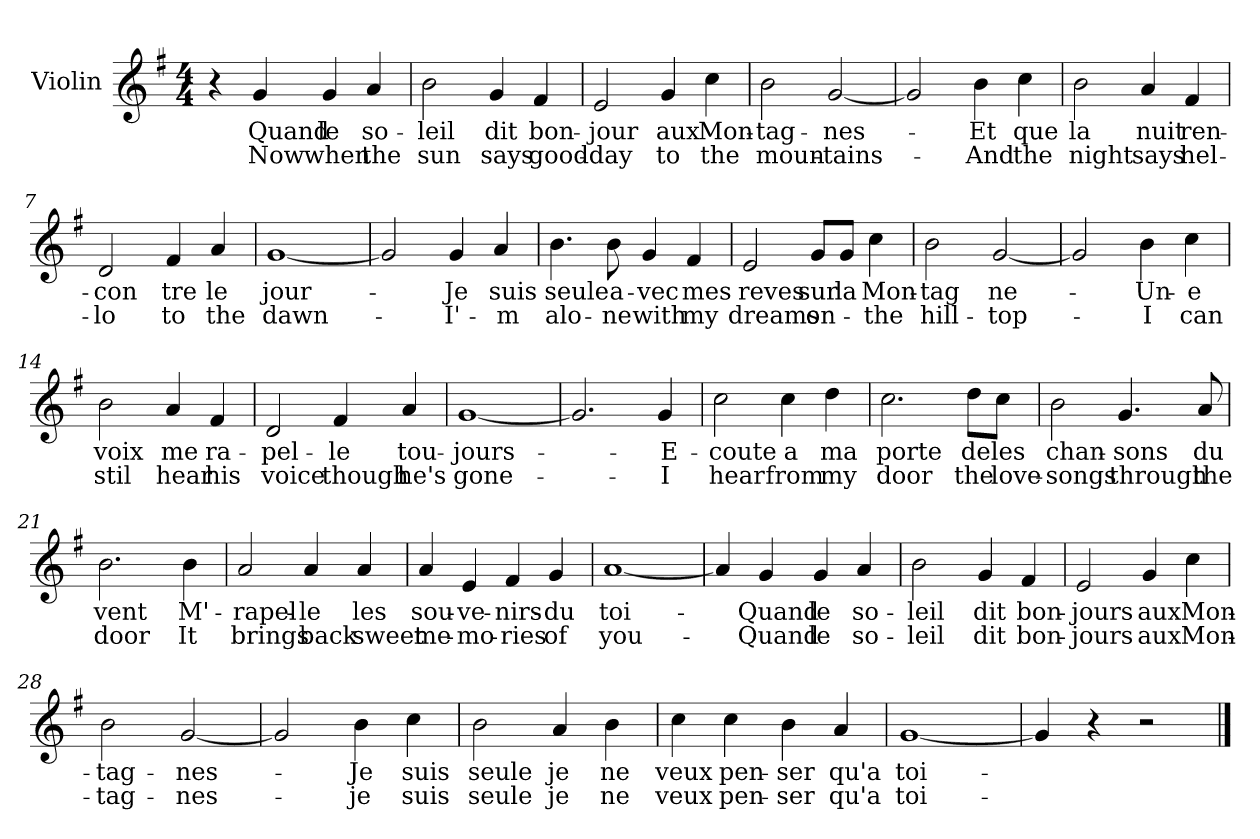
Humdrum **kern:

**kern	**text	**text
*part1	*part1	*part1
*staff1	*staff1	*staff1
*I"Violin	*	*
*I'Vln	*	*
*clefG2	*	*
*k[f#]	*	*
*G:	*	*
*M4/4	*	*
=1	=1	=1
4r	.	.
4g/	Quand	Now
4g/	le	when
4a/	so-	the
=2	=2	=2
2b\	-leil	sun
4g/	dit	says
4f#/	bon-	good-
=3	=3	=3
2e/	-jour	-day
4g/	aux	to
4cc\	Mon-	the
=4	=4	=4
2b\	-tag-	moun-
[2g/	-nes-	-tains-
!!LO:LB:g=z
=5	=5	=5
2g/]	.	.
4b\	Et	-And
4cc\	que	the
=6	=6	=6
2b\	la	night
4a/	nuit	says
4f#/	ren-	hel-
=7	=7	=7
2d/	-con	-lo
4f#/	tre	to
4a/	le	the
=8	=8	=8
[1g	jour-	dawn-
!!LO:LB:g=z
=9	=9	=9
2g/]	.	.
4g/	Je	I'-
4a/	suis	-m
=10	=10	=10
4.b\	seule	alo-
8b\	a-	-ne
4g/	-vec	with
4f#/	mes	my
=11	=11	=11
2e/	reves	dreams
8g/L	sur	on-
8g/J	la	.
4cc\	Mon-	the
=12	=12	=12
2b\	-tag	hill-
[2g/	ne-	-top-
!!LO:LB:g=z
=13	=13	=13
2g/]	.	.
4b\	Un-	-I
4cc\	-e	can
=14	=14	=14
2b\	voix	stil
4a/	me	hear
4f#/	ra-	his
=15	=15	=15
2d/	-pel-	voice
4f#/	-le	though
4a/	tou-	he's
=16	=16	=16
[1g	-jours-	gone-
!!LO:LB:g=z
=17	=17	=17
2.g/]	.	.
4g/	E-	-I
=18	=18	=18
2cc\	-coute	hear
4cc\	a	from
4dd\	ma	my
=19	=19	=19
2.cc\	porte	door
8dd\L	de	the
8cc\J	les	love-
=20	=20	=20
2b\	chan-	-songs
4.g/	-sons	through
8a/	du	the
!!LO:LB:g=z
=21	=21	=21
2.b\	vent	door
4b\	M'-	It
=22	=22	=22
2a/	-rapel-	brings
4a/	le	back
4a/	les	sweet
=23	=23	=23
4a/	sou-	me-
4e/	-ve-	-mo-
4f#/	-nirs-	ries
4g/	du	of
=24	=24	=24
[1a	toi-	you-
=25	=25	=25
4a/]	.	.
4g/	-Quand	-Quand
4g/	le	le
4a/	so-	so-
=26	=26	=26
2b\	-leil	-leil
4g/	dit	dit
4f#/	bon-	bon-
=27	=27	=27
2e/	-jours	-jours
4g/	aux	aux
4cc\	Mon-	Mon-
!!LO:LB:g=z
=28	=28	=28
2b\	-tag-	-tag-
[2g/	-nes-	-nes-
=29	=29	=29
2g/]	.	.
4b\	Je	-je
4cc\	suis	suis
=30	=30	=30
2b\	seule	seule
4a/	je	je
4b\	ne	ne
=31	=31	=31
4cc\	veux	veux
4cc\	pen-	pen-
4b\	-ser	-ser
4a/	qu'a	qu'a
=32	=32	=32
[1g	toi-	toi-
=33	=33	=33
4g/]	.	.
4r	.	.
2r	.	.
==	==	==
*-	*-	*-
